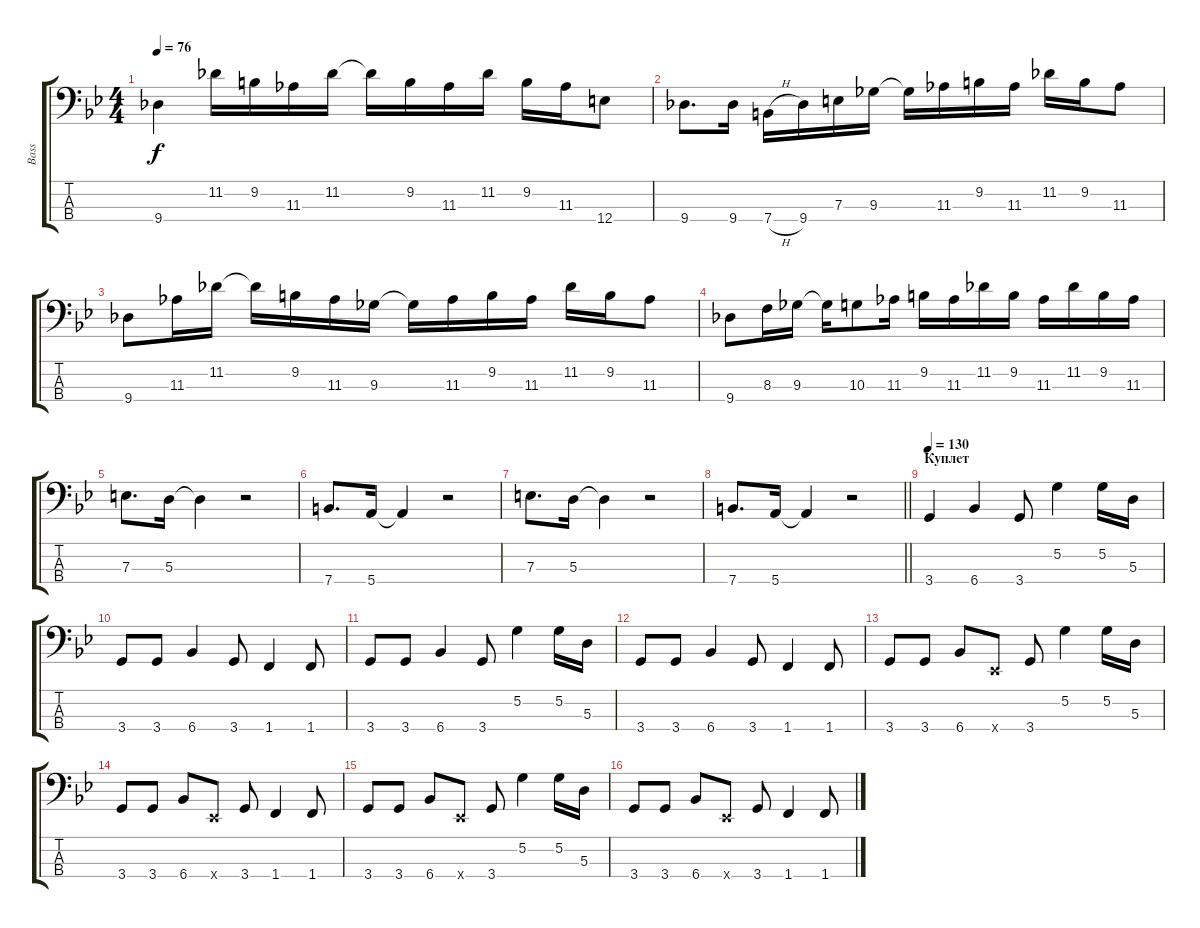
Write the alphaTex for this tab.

\track ("Bass" "Bass") {instrument electricbassfinger}
\staff {score tabs}
\tuning (G2 D2 A1 E1) {hide}
\ts (4 4)
\tempo 76
\clef f4
\ks gminor
9.4.4{dy f} 11.2.16 9.2.16 11.3.16 11.2.16 11.2{t}.16 9.2.16 11.3.16 11.2.16 9.2.16 11.3.16 12.4.8 |
9.4.8{d} 9.4.16 7.4{h}.16 9.4.16 7.3.16 9.3.16 9.3{t}.16 11.3.16 9.2.16 11.3.16 11.2.16 9.2.16 11.3.8 |
9.4.8 11.3.16 11.2.16 11.2{t}.16 9.2.16 11.3.16 9.3.16 9.3{t}.16 11.3.16 9.2.16 11.3.16 11.2.16 9.2.16 11.3.8 |
9.4.8 8.3.16 9.3.16 9.3{t}.16 10.3.8 11.3.16 9.2.16 11.3.16 11.2.16 9.2.16 11.3.16 11.2.16 9.2.16 11.3.16 |
7.3.8{d} 5.3.16 5.3{t}.4 r.2 |
7.4.8{d} 5.4.16 5.4{t}.4 r.2 |
7.3.8{d} 5.3.16 5.3{t}.4 r.2 |
\barLineRight lightlight
7.4.8{d} 5.4.16 5.4{t}.4 r.2 |
\section ("" "Куплет")
\tempo 130
3.4.4 6.4.4 3.4.8 5.2.4 5.2.16 5.3.16 |
3.4.8 3.4.8 6.4.4 3.4.8 1.4.4 1.4.8 |
3.4.8 3.4.8 6.4.4 3.4.8 5.2.4 5.2.16 5.3.16 |
3.4.8 3.4.8 6.4.4 3.4.8 1.4.4 1.4.8 |
3.4.8 3.4.8 6.4.8 -1.4{x}.8 3.4.8 5.2.4 5.2.16 5.3.16 |
3.4.8 3.4.8 6.4.8 -1.4{x}.8 3.4.8 1.4.4 1.4.8 |
3.4.8 3.4.8 6.4.8 -1.4{x}.8 3.4.8 5.2.4 5.2.16 5.3.16 |
3.4.8 3.4.8 6.4.8 -1.4{x}.8 3.4.8 1.4.4 1.4.8
